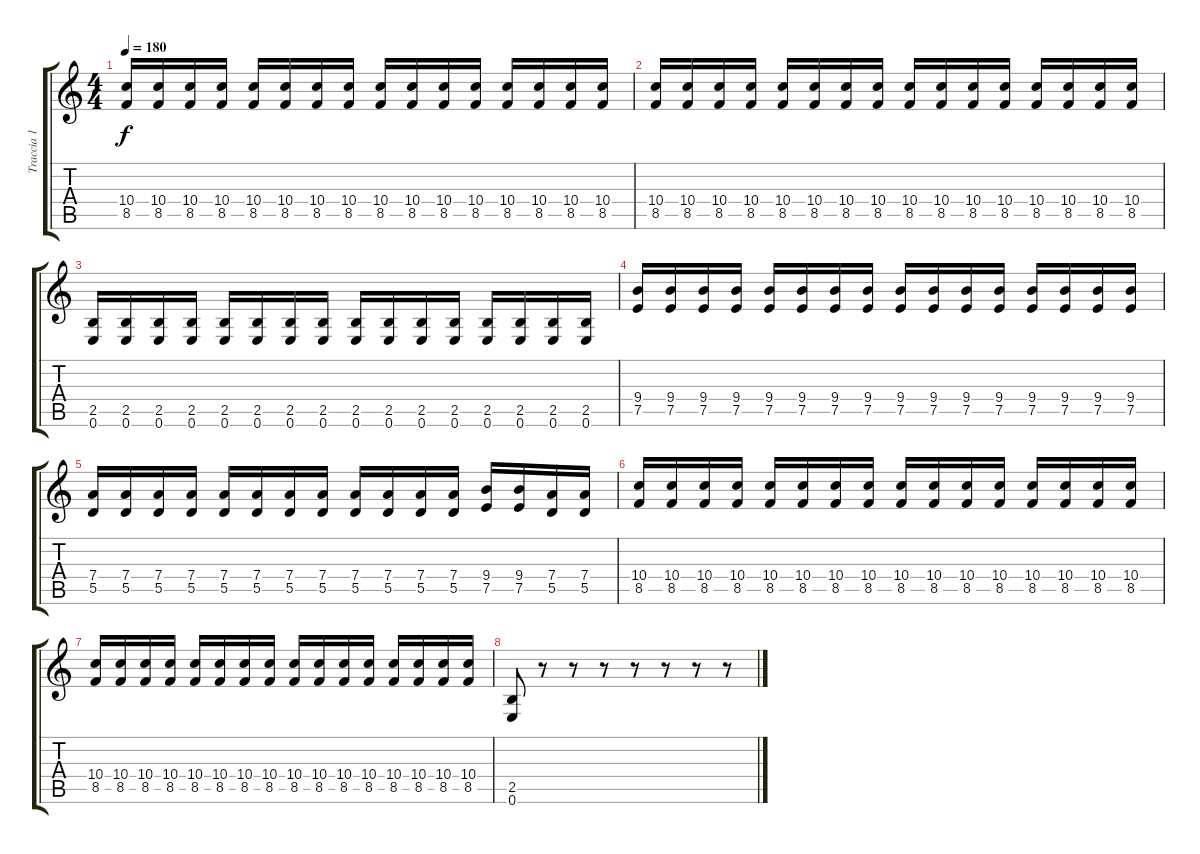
\track ("Traccia 1" "Traccia 1") {instrument overdrivenguitar}
\staff {score tabs}
\tuning (E4 B3 G3 D3 A2 E2) {hide}
\ts (4 4)
\tempo 180
\clef g2
\ks c
(10.4 8.5).16{dy f} (10.4 8.5).16 (10.4 8.5).16 (10.4 8.5).16 (10.4 8.5).16 (10.4 8.5).16 (10.4 8.5).16 (10.4 8.5).16 (10.4 8.5).16 (10.4 8.5).16 (10.4 8.5).16 (10.4 8.5).16 (10.4 8.5).16 (10.4 8.5).16 (10.4 8.5).16 (10.4 8.5).16 |
(10.4 8.5).16 (10.4 8.5).16 (10.4 8.5).16 (10.4 8.5).16 (10.4 8.5).16 (10.4 8.5).16 (10.4 8.5).16 (10.4 8.5).16 (10.4 8.5).16 (10.4 8.5).16 (10.4 8.5).16 (10.4 8.5).16 (10.4 8.5).16 (10.4 8.5).16 (10.4 8.5).16 (10.4 8.5).16 |
(2.5 0.6).16 (2.5 0.6).16 (2.5 0.6).16 (2.5 0.6).16 (2.5 0.6).16 (2.5 0.6).16 (2.5 0.6).16 (2.5 0.6).16 (2.5 0.6).16 (2.5 0.6).16 (2.5 0.6).16 (2.5 0.6).16 (2.5 0.6).16 (2.5 0.6).16 (2.5 0.6).16 (2.5 0.6).16 |
(9.4 7.5).16 (9.4 7.5).16 (9.4 7.5).16 (9.4 7.5).16 (9.4 7.5).16 (9.4 7.5).16 (9.4 7.5).16 (9.4 7.5).16 (9.4 7.5).16 (9.4 7.5).16 (9.4 7.5).16 (9.4 7.5).16 (9.4 7.5).16 (9.4 7.5).16 (9.4 7.5).16 (9.4 7.5).16 |
(7.4 5.5).16 (7.4 5.5).16 (7.4 5.5).16 (7.4 5.5).16 (7.4 5.5).16 (7.4 5.5).16 (7.4 5.5).16 (7.4 5.5).16 (7.4 5.5).16 (7.4 5.5).16 (7.4 5.5).16 (7.4 5.5).16 (9.4 7.5).16 (9.4 7.5).16 (7.4 5.5).16 (7.4 5.5).16 |
(10.4 8.5).16 (10.4 8.5).16 (10.4 8.5).16 (10.4 8.5).16 (10.4 8.5).16 (10.4 8.5).16 (10.4 8.5).16 (10.4 8.5).16 (10.4 8.5).16 (10.4 8.5).16 (10.4 8.5).16 (10.4 8.5).16 (10.4 8.5).16 (10.4 8.5).16 (10.4 8.5).16 (10.4 8.5).16 |
(10.4 8.5).16 (10.4 8.5).16 (10.4 8.5).16 (10.4 8.5).16 (10.4 8.5).16 (10.4 8.5).16 (10.4 8.5).16 (10.4 8.5).16 (10.4 8.5).16 (10.4 8.5).16 (10.4 8.5).16 (10.4 8.5).16 (10.4 8.5).16 (10.4 8.5).16 (10.4 8.5).16 (10.4 8.5).16 |
(2.5 0.6).8 r.8 r.8 r.8 r.8 r.8 r.8 r.8
